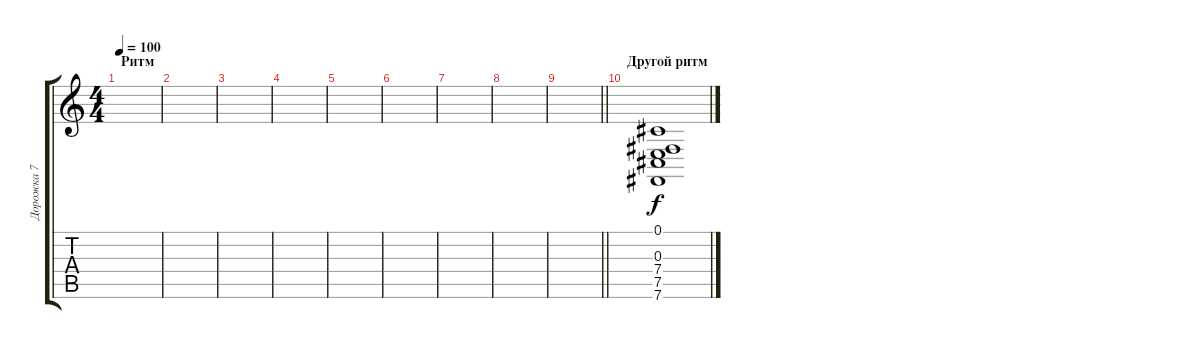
\track ("Дорожка 7" "Дорожка 7") {instrument melodictom}
\staff {score tabs}
\tuning (Db4 Ab3 E3 B2 Gb2 B1) {hide}
\ts (4 4)
\section ("" "Ритм")
\tempo 100
\clef g2
\ks c
|
|
|
|
|
|
|
|
\barLineRight lightlight
|
\section ("" "Другой ритм")
(0.1 0.3 7.4 7.5 7.6).1
